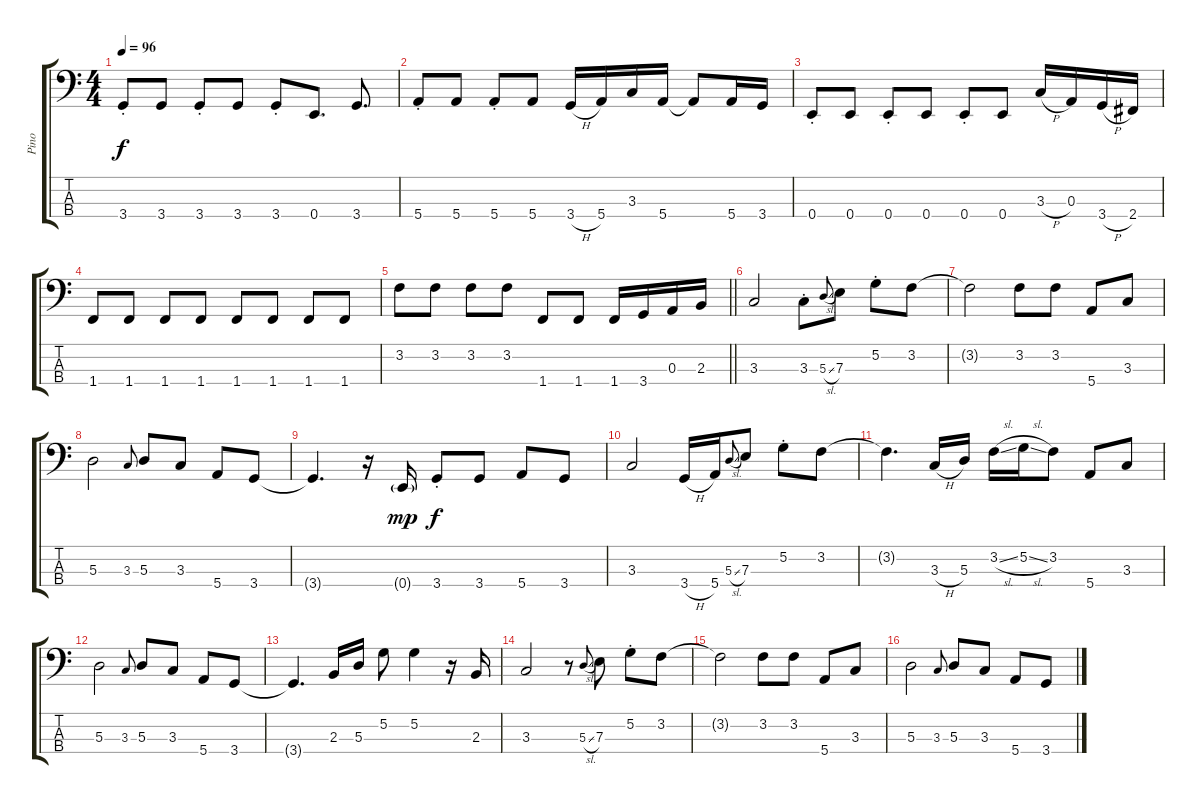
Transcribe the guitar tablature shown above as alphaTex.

\track ("Pino" "Pino") {instrument electricbassfinger}
\staff {score tabs}
\tuning (G2 D2 A1 E1) {hide}
\ts (4 4)
\tempo 96
\clef f4
\ks c
3.4{st}.8{dy f} 3.4.8 3.4{st}.8 3.4.8 3.4{st}.8 0.4.8{d} 3.4.8{d} |
5.4{st}.8 5.4.8 5.4{st}.8 5.4.8 3.4{h}.16 5.4.16 3.3.16 5.4.16 5.4{t}.8 5.4.16 3.4.16 |
0.4{st}.8 0.4.8 0.4{st}.8 0.4.8 0.4{st}.8 0.4.8 3.3{h}.16 0.3.16 3.4{h}.16 2.4.16 |
1.4.8 1.4.8 1.4.8 1.4.8 1.4.8 1.4.8 1.4.8 1.4.8 |
\barLineRight lightlight
3.2.8 3.2.8 3.2.8 3.2.8 1.4.8 1.4.8 1.4.16 3.4.16 0.3.16 2.3.16 |
3.3.2 3.3{st}.8 5.3{sl}.8{gr onbeat} 7.3.8 5.2{st}.8 3.2.8 |
3.2{t}.2 3.2.8 3.2.8 5.4.8 3.3.8 |
5.3.2 3.3.8{gr onbeat} 5.3.8 3.3.8 5.4.8 3.4.8 |
3.4{t}.4{d} r.16 0.4{g}.16{dy mp} 3.4{st}.8{dy f} 3.4.8 5.4.8 3.4.8 |
3.3.2 3.4{h}.16 5.4.16 5.3{sl}.8{gr onbeat} 7.3.8 5.2{st}.8 3.2.8 |
3.2{t}.4{d} 3.3{h}.16 5.3.16 3.2{sl}.16 5.2{sl}.16 3.2.8 5.4.8 3.3.8 |
5.3.2 3.3.8{gr onbeat} 5.3.8 3.3.8 5.4.8 3.4.8 |
3.4{t}.4{d} 2.3.16 5.3.16 5.2.8 5.2.4 r.16 2.3.16 |
3.3.2 r.8 5.3{sl}.8{gr onbeat} 7.3.8 5.2{st}.8 3.2.8 |
3.2{t}.2 3.2.8 3.2.8 5.4.8 3.3.8 |
5.3.2 3.3.8{gr onbeat} 5.3.8 3.3.8 5.4.8 3.4.8
